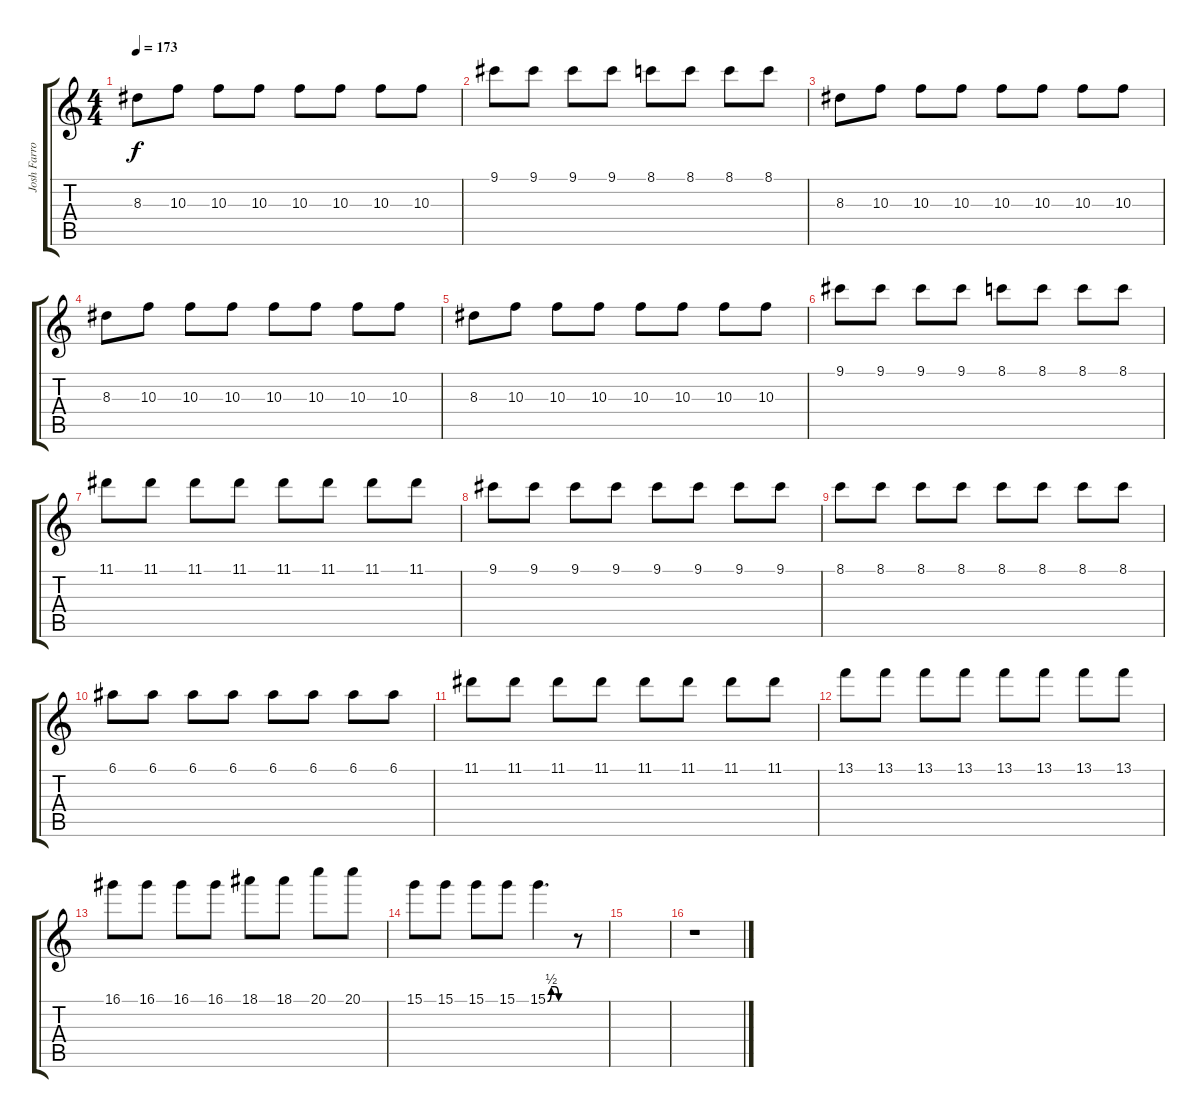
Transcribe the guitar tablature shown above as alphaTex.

\track ("Josh Farro" "Josh Farro") {instrument overdrivenguitar}
\staff {score tabs}
\tuning (E4 B3 G3 D3 A2 D2) {hide}
\ts (4 4)
\tempo 173
\clef g2
\ks c
8.3.8{dy f} 10.3.8 10.3.8 10.3.8 10.3.8 10.3.8 10.3.8 10.3.8 |
9.1.8 9.1.8 9.1.8 9.1.8 8.1.8 8.1.8 8.1.8 8.1.8 |
8.3.8 10.3.8 10.3.8 10.3.8 10.3.8 10.3.8 10.3.8 10.3.8 |
8.3.8 10.3.8 10.3.8 10.3.8 10.3.8 10.3.8 10.3.8 10.3.8 |
8.3.8 10.3.8 10.3.8 10.3.8 10.3.8 10.3.8 10.3.8 10.3.8 |
9.1.8 9.1.8 9.1.8 9.1.8 8.1.8 8.1.8 8.1.8 8.1.8 |
11.1.8 11.1.8 11.1.8 11.1.8 11.1.8 11.1.8 11.1.8 11.1.8 |
9.1.8 9.1.8 9.1.8 9.1.8 9.1.8 9.1.8 9.1.8 9.1.8 |
8.1.8 8.1.8 8.1.8 8.1.8 8.1.8 8.1.8 8.1.8 8.1.8 |
6.1.8 6.1.8 6.1.8 6.1.8 6.1.8 6.1.8 6.1.8 6.1.8 |
11.1.8 11.1.8 11.1.8 11.1.8 11.1.8 11.1.8 11.1.8 11.1.8 |
13.1.8 13.1.8 13.1.8 13.1.8 13.1.8 13.1.8 13.1.8 13.1.8 |
16.1.8 16.1.8 16.1.8 16.1.8 18.1.8 18.1.8 20.1.8 20.1.8 |
15.1.8 15.1.8 15.1.8 15.1.8 15.1{be (custom 0 0 10 2 20 2 30 0 60 0)}.4{d} r.8 |
|
r.1{volume 15 instrument distortionguitar}
